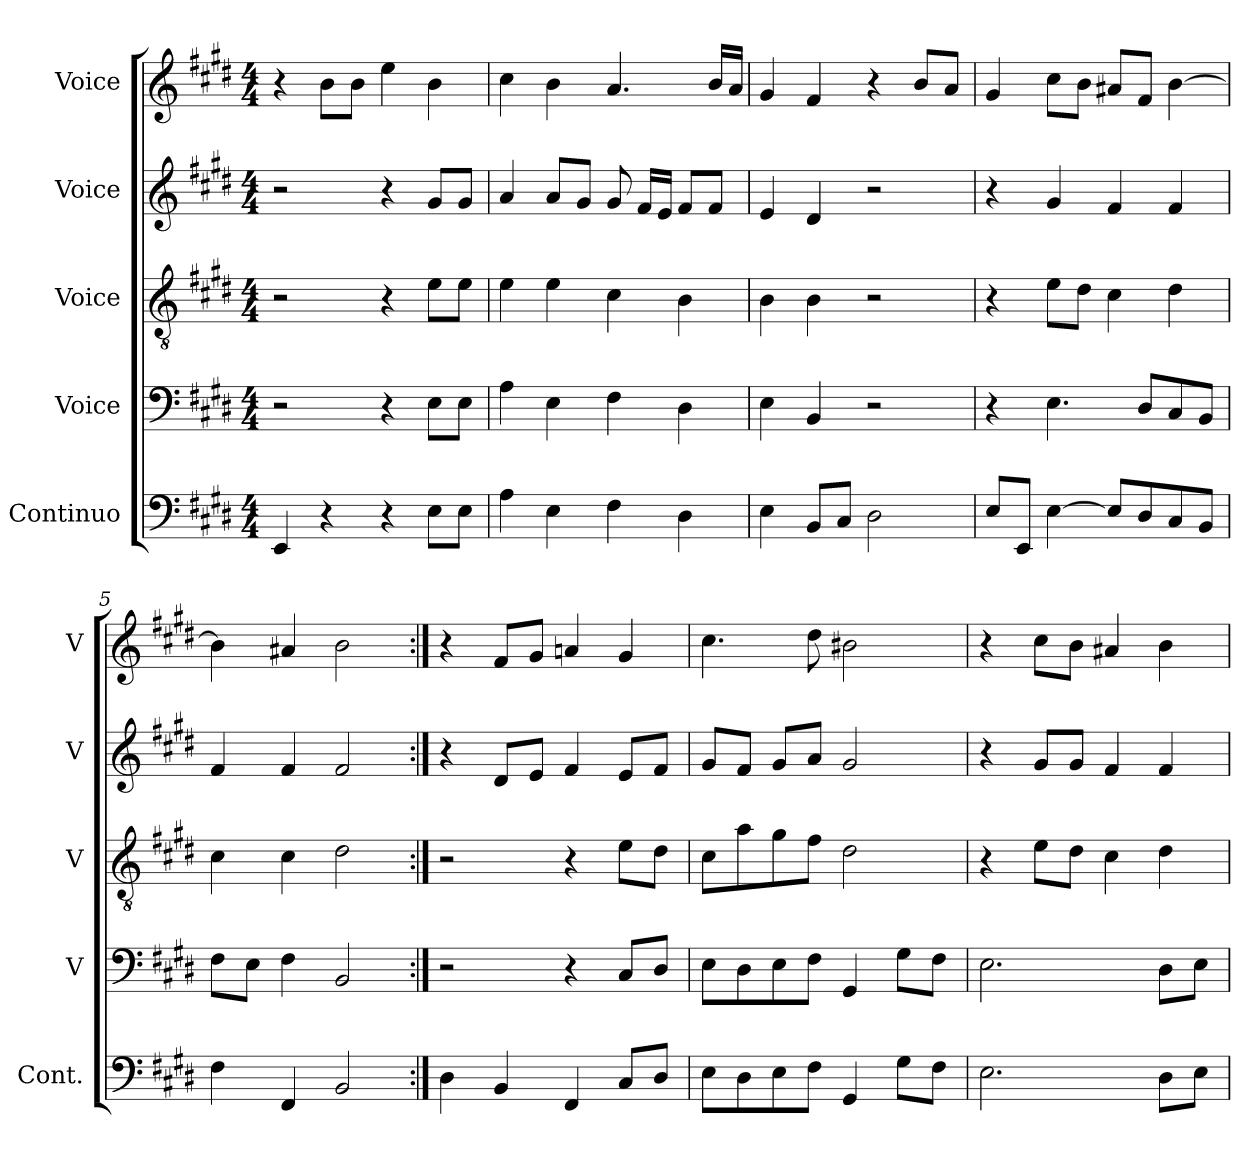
**kern	**kern	**kern	**kern	**kern
*part5	*part4	*part3	*part2	*part1
*staff5	*staff4	*staff3	*staff2	*staff1
*I"Continuo	*I"Voice	*I"Voice	*I"Voice	*I"Voice
*I'Cont.	*I'V	*I'V	*I'V	*I'V
*clefF4	*clefF4	*clefGv2	*clefG2	*clefG2
*ITrd7c12	*	*	*	*
*k[f#c#g#d#]	*k[f#c#g#d#]	*k[f#c#g#d#]	*k[f#c#g#d#]	*k[f#c#g#d#]
*M4/4	*M4/4	*M4/4	*M4/4	*M4/4
=1	=1	=1	=1	=1
4EEE/	2r	2r	2r	4r
4r	.	.	.	8b\L
.	.	.	.	8b\J
4r	4r	4r	4r	4ee\
8EE\L	8E\L	8e\L	8g#/L	4b\
8EE\J	8E\J	8e\J	8g#/J	.
=2	=2	=2	=2	=2
4AA\	4A\	4e\	4a/	4cc#\
4EE\	4E\	4e\	8a/L	4b\
.	.	.	8g#/J	.
4FF#\	4F#\	4c#\	8g#/	4.a/
.	.	.	16f#/LL	.
.	.	.	16e/JJ	.
4DD#\	4D#\	4B\	8f#/L	.
.	.	.	8f#/J	16b/LL
.	.	.	.	16a/JJ
=3	=3	=3	=3	=3
4EE\	4E\	4B\	4e/	4g#/
8BBB/L	4BB/	4B\	4d#/	4f#/
8CC#/J	.	.	.	.
2DD#\	2r	2r	2r	4r
.	.	.	.	8b/L
.	.	.	.	8a/J
=4	=4	=4	=4	=4
8EE/L	4r	4r	4r	4g#/
8EEE/J	.	.	.	.
[4EE\	4.E\	8e\L	4g#/	8cc#\L
.	.	8d#\J	.	8b\J
8EE/L]	.	4c#\	4f#/	8a#X/L
8DD#/	8D#/L	.	.	8f#/J
8CC#/	8C#/	4d#\	4f#/	[4b\
8BBB/J	8BB/J	.	.	.
=5	=5	=5	=5	=5
4FF#\	8F#\L	4c#\	4f#/	4b\]
.	8E\J	.	.	.
4FFF#/	4F#\	4c#\	4f#/	4a#X/
2BBB/	2BB/	2d#\	2f#/	2b\
!!LO:LB:g=z
=6:|!	=6:|!	=6:|!	=6:|!	=6:|!
4DD#\	2r	2r	4r	4r
4BBB/	.	.	8d#/L	8f#/L
.	.	.	8e/J	8g#/J
4FFF#/	4r	4r	4f#/	4an/
8CC#/L	8C#/L	8e\L	8e/L	4g#/
8DD#/J	8D#/J	8d#\J	8f#/J	.
=7	=7	=7	=7	=7
8EE\L	8E\L	8c#\L	8g#/L	4.cc#\
8DD#\	8D#\	8a\	8f#/J	.
8EE\	8E\	8g#\	8g#/L	.
8FF#\J	8F#\J	8f#\J	8a/J	8dd#\
4GGG#/	4GG#/	2d#\	2g#/	2b#X\
8GG#\L	8G#\L	.	.	.
8FF#\J	8F#\J	.	.	.
=8	=8	=8	=8	=8
2.EE\	2.E\	4r	4r	4r
.	.	8e\L	8g#/L	8cc#\L
.	.	8d#\J	8g#/J	8b\J
.	.	4c#\	4f#/	4a#X/
8DD#\L	8D#\L	4d#\	4f#/	4b\
8EE\J	8E\J	.	.	.
=	=	=	=	=
*-	*-	*-	*-	*-
